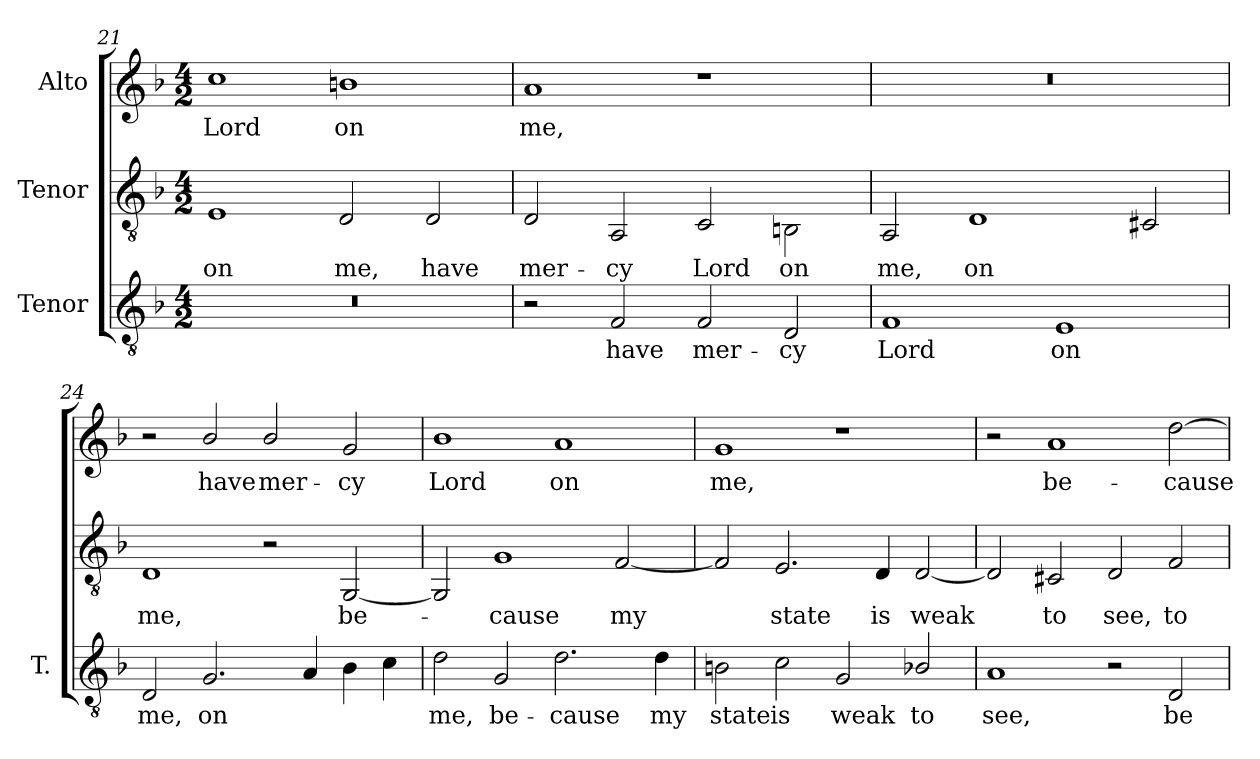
**kern	**text	**kern	**text	**kern	**text
*part3	*part3	*part2	*part2	*part1	*part1
*staff3	*staff3	*staff2	*staff2	*staff1	*staff1
*I"Tenor	*	*I"Tenor	*	*I"Alto	*
*I'T.	*	*	*	*	*
*clefGv2	*	*clefGv2	*	*clefG2	*
*ITrd7c12	*	*	*	*	*
*k[b-]	*	*k[b-]	*	*k[b-]	*
*F:	*	*F:	*	*F:	*
*M4/2	*	*M4/2	*	*M4/2	*
=21	=21	=21	=21	=21	=21
!LO:N:vis=1	!	!	!	!	!
!	!	!	!LO:LY:b:color=#000000	!	!
!	!	!	!	!	!LO:LY:b:color=#000000
0r	.	1Ei	on	1cci	Lord
!	!	!	!LO:LY:b:color=#000000	!	!
!	!	!	!	!	!LO:LY:b:color=#000000
.	.	2Di/	me,	1bni	on
!	!	!	!LO:LY:b:color=#000000	!	!
.	.	2Di/	have	.	.
=22	=22	=22	=22	=22	=22
!	!	!	!LO:LY:b:color=#000000	!	!
!	!	!	!	!	!LO:LY:b:color=#000000
2r	.	2Di/	mer-	1ai	me,
!	!LO:LY:b:color=#000000	!	!	!	!
!	!	!	!LO:LY:b:color=#000000	!	!
2FFi/	have	2AAi/	-cy	.	.
!	!LO:LY:b:color=#000000	!	!	!	!
!	!	!	!LO:LY:b:color=#000000	!	!
2FFi/	mer-	2Ci/	Lord	1r	.
!	!LO:LY:b:color=#000000	!	!	!	!
!	!	!	!LO:LY:b:color=#000000	!	!
2DDi/	-cy	2BBni\	on	.	.
=23	=23	=23	=23	=23	=23
!	!LO:LY:b:color=#000000	!	!	!	!
!	!	!	!LO:LY:b:color=#000000	!LO:N:vis=1	!
1FFi	Lord	2AAi/	me,	0r	.
!	!	!	!LO:LY:b:color=#000000	!	!
.	.	1Di	on	.	.
!	!LO:LY:b:color=#000000	!	!	!	!
1EEi	on	.	.	.	.
.	.	2C#Xi/	.	.	.
=24	=24	=24	=24	=24	=24
!	!LO:LY:b:color=#000000	!	!	!	!
!	!	!	!LO:LY:b:color=#000000	!	!
2DDi/	me,	1Di	me,	2r	.
!	!LO:LY:b:color=#000000	!	!	!	!
!	!	!	!	!	!LO:LY:b:color=#000000
2.GGi/	on	.	.	2b-i/	have
!	!	!	!	!	!LO:LY:b:color=#000000
.	.	2r	.	2b-i/	mer-
4AAi/	.	.	.	.	.
!	!	!	!LO:LY:b:color=#000000	!	!
!	!	!	!	!	!LO:LY:b:color=#000000
4BB-i\	.	[2GGi/	be-	2gi/	-cy
4Ci\	.	.	.	.	.
!!LO:PB:g=z
=25	=25	=25	=25	=25	=25
!	!LO:LY:b:color=#000000	!	!	!	!
!	!	!	!	!	!LO:LY:b:color=#000000
2Di\	me,	2GGi/]	.	1b-i	Lord
!	!LO:LY:b:color=#000000	!	!	!	!
!	!	!	!LO:LY:b:color=#000000	!	!
2GGi/	be-	1Gi	-cause	.	.
!	!LO:LY:b:color=#000000	!	!	!	!
!	!	!	!	!	!LO:LY:b:color=#000000
2.Di\	-cause	.	.	1ai	on
!	!	!	!LO:LY:b:color=#000000	!	!
.	.	[2Fi/	my	.	.
!	!LO:LY:b:color=#000000	!	!	!	!
4Di\	my	.	.	.	.
=26	=26	=26	=26	=26	=26
!	!LO:LY:b:color=#000000	!	!	!	!
!	!	!	!	!	!LO:LY:b:color=#000000
2BBni\	state	2Fi/]	.	1gi	me,
!	!LO:LY:b:color=#000000	!	!	!	!
!	!	!	!LO:LY:b:color=#000000	!	!
2Ci\	is	2.Ei/	state	.	.
!	!LO:LY:b:color=#000000	!	!	!	!
2GGi/	weak	.	.	1r	.
!	!	!	!LO:LY:b:color=#000000	!	!
.	.	4Di/	is	.	.
!	!LO:LY:b:color=#000000	!	!	!	!
!	!	!	!LO:LY:b:color=#000000	!	!
2BB-Xi/	to	[2Di/	weak	.	.
=27	=27	=27	=27	=27	=27
!	!LO:LY:b:color=#000000	!	!	!	!
1AAi	see,	2Di/]	.	2r	.
!	!	!	!LO:LY:b:color=#000000	!	!
!	!	!	!	!	!LO:LY:b:color=#000000
.	.	2C#Xi/	to	1ai	be-
!	!	!	!LO:LY:b:color=#000000	!	!
2r	.	2Di/	see,	.	.
!	!LO:LY:b:color=#000000	!	!	!	!
!	!	!	!LO:LY:b:color=#000000	!	!
!	!	!	!	!	!LO:LY:b:color=#000000
2DDi/	be-	2Fi/	to	[2ddi\	-cause
=	=	=	=	=	=
*-	*-	*-	*-	*-	*-
